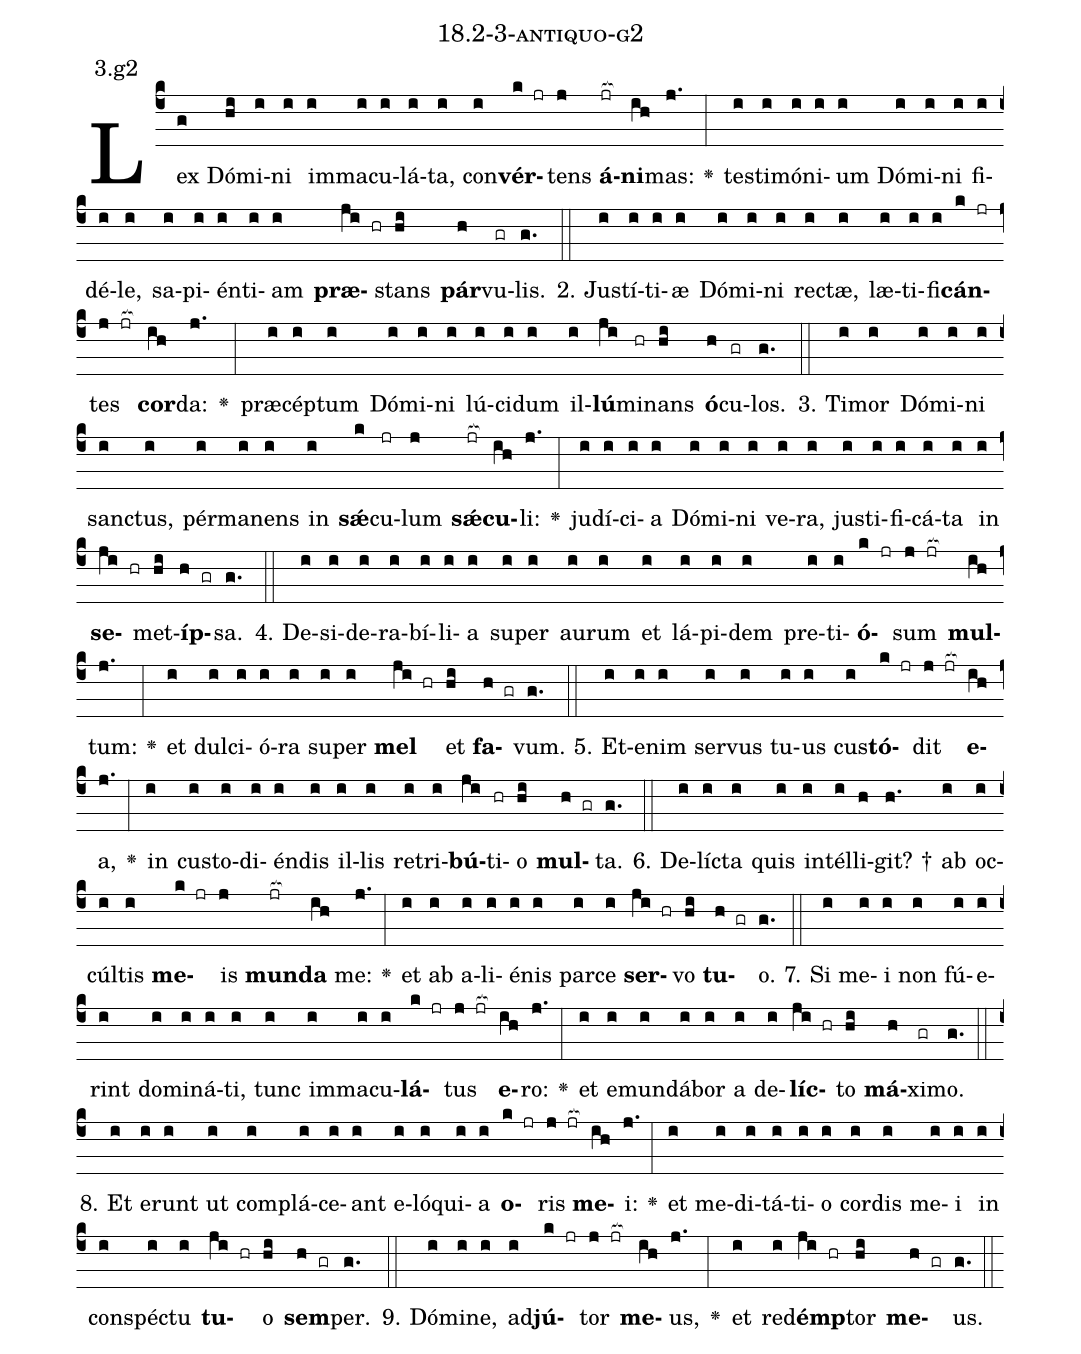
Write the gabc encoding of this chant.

name: 18.2-3-antiquo-g2;
annotation: 3.g2;
%%
(c4)Lex(g) Dó(hi)mi(i)ni(i) im(i)ma(i)cu(i)lá(i)ta,(i) con(i)<b>vér</b>(k jr)tens(j) <b>á</b>(jr[ocb:1{])<b>ni</b>(ih[ocb:0}])mas:(j.) <v>\greheightstar</v>(:) tes(i)ti(i)mó(i)ni(i)um(i) Dó(i)mi(i)ni(i) fi(i)dé(i)le,(i) sa(i)pi(i)én(i)ti(i)am(i) <b>præ</b>(ji hr)stans(hi) <b>pár</b>(h)vu(gr)lis.(g.) (::)
2. Jus(i)tí(i)ti(i)æ(i) Dó(i)mi(i)ni(i) rec(i)tæ,(i) læ(i)ti(i)fi(i)<b>cán</b>(k jr)tes(j jr[ocb:1{]) <b>cor</b>(ih[ocb:0}])da:(j.) <v>\greheightstar</v>(:) præ(i)cép(i)tum(i) Dó(i)mi(i)ni(i) lú(i)ci(i)dum(i) il(i)<b>lú</b>(ji)mi(hr)nans(hi) <b>ó</b>(h)cu(gr)los.(g.) (::)
3. Ti(i)mor(i) Dó(i)mi(i)ni(i) sanc(i)tus,(i) pér(i)ma(i)nens(i) in(i) <b>sǽ</b>(k)cu(jr)lum(j) <b>sǽ</b>(jr[ocb:1{])<b>cu</b>(ih[ocb:0}])li:(j.) <v>\greheightstar</v>(:) ju(i)dí(i)ci(i)a(i) Dó(i)mi(i)ni(i) ve(i)ra,(i) jus(i)ti(i)fi(i)cá(i)ta(i) in(i) <b>se</b>(ji hr)met(hi)<b>íp</b>(h gr)sa.(g.) (::)
4. De(i)si(i)de(i)ra(i)bí(i)li(i)a(i) su(i)per(i) au(i)rum(i) et(i) lá(i)pi(i)dem(i) pre(i)ti(i)<b>ó</b>(k jr)sum(j jr[ocb:1{]) <b>mul</b>(ih[ocb:0}])tum:(j.) <v>\greheightstar</v>(:) et(i) dul(i)ci(i)ó(i)ra(i) su(i)per(i) <b>mel</b>(ji hr) et(hi) <b>fa</b>(h gr)vum.(g.) (::)
5. Et(i)e(i)nim(i) ser(i)vus(i) tu(i)us(i) cus(i)<b>tó</b>(k jr)dit(j jr[ocb:1{]) <b>e</b>(ih[ocb:0}])a,(j.) <v>\greheightstar</v>(:) in(i) cus(i)to(i)di(i)én(i)dis(i) il(i)lis(i) re(i)tri(i)<b>bú</b>(ji)ti(hr)o(hi) <b>mul</b>(h gr)ta.(g.) (::)
6. De(i)líc(i)ta(i) quis(i) in(i)tél(i)li(h)git? †(h.) ab(i) oc(i)cúl(i)tis(i) <b>me</b>(k jr)is(j) <b>mun</b>(jr[ocb:1{])<b>da</b>(ih[ocb:0}]) me:(j.) <v>\greheightstar</v>(:) et(i) ab(i) a(i)li(i)é(i)nis(i) par(i)ce(i) <b>ser</b>(ji hr)vo(hi) <b>tu</b>(h gr)o.(g.) (::)
7. Si(i) me(i)i(i) non(i) fú(i)e(i)rint(i) do(i)mi(i)ná(i)ti,(i) tunc(i) im(i)ma(i)cu(i)<b>lá</b>(k jr)tus(j jr[ocb:1{]) <b>e</b>(ih[ocb:0}])ro:(j.) <v>\greheightstar</v>(:) et(i) e(i)mun(i)dá(i)bor(i) a(i) de(i)<b>líc</b>(ji hr)to(hi) <b>má</b>(h)xi(gr)mo.(g.) (::)
8. Et(i) e(i)runt(i) ut(i) com(i)plá(i)ce(i)ant(i) e(i)ló(i)qui(i)a(i) <b>o</b>(k jr)ris(j jr[ocb:1{]) <b>me</b>(ih[ocb:0}])i:(j.) <v>\greheightstar</v>(:) et(i) me(i)di(i)tá(i)ti(i)o(i) cor(i)dis(i) me(i)i(i) in(i) con(i)spéc(i)tu(i) <b>tu</b>(ji hr)o(hi) <b>sem</b>(h gr)per.(g.) (::)
9. Dó(i)mi(i)ne,(i) ad(i)<b>jú</b>(k jr)tor(j jr[ocb:1{]) <b>me</b>(ih[ocb:0}])us,(j.) <v>\greheightstar</v>(:) et(i) red(i)<b>émp</b>(ji hr)tor(hi) <b>me</b>(h gr)us.(g.) (::)
